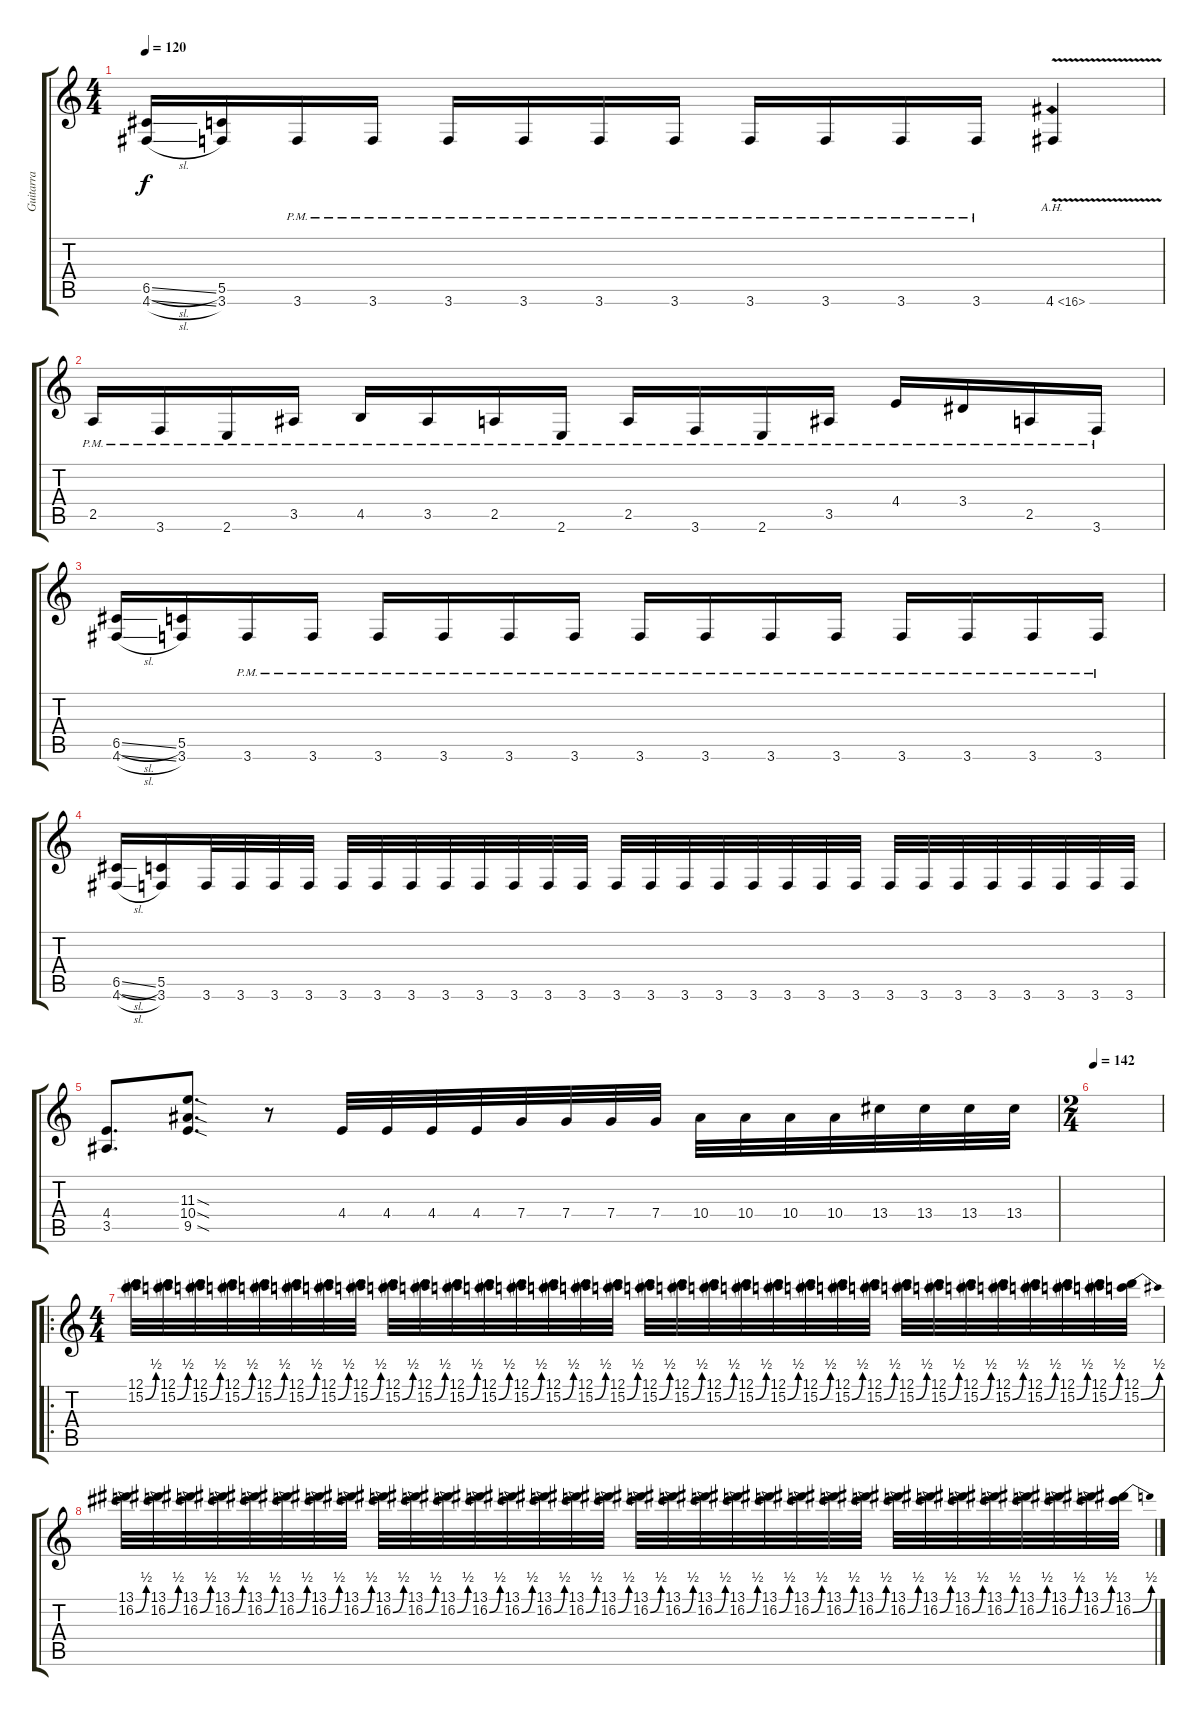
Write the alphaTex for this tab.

\track ("Guitarra" "Guitarra") {instrument distortionguitar}
\staff {score tabs}
\tuning (D4 A3 F3 C3 G2 D2) {hide}
\ts (4 4)
\tempo 120
\clef g2
\ks c
(6.5{sl} 4.6{sl}).16{dy f} (5.5 3.6).16 3.6{pm}.16 3.6{pm}.16 3.6{pm}.16 3.6{pm}.16 3.6{pm}.16 3.6{pm}.16 3.6{pm}.16 3.6{pm}.16 3.6{pm}.16 3.6{pm}.16 4.6{ah 12 v}.4 |
2.5{pm}.16 3.6{pm}.16 2.6{pm}.16 3.5{pm}.16 4.5{pm}.16 3.5{pm}.16 2.5{pm}.16 2.6{pm}.16 2.5{pm}.16 3.6{pm}.16 2.6{pm}.16 3.5{pm}.16 4.4{pm}.16 3.4{pm}.16 2.5{pm}.16 3.6{pm}.16 |
(6.5{sl} 4.6{sl}).16 (5.5 3.6).16 3.6{pm}.16 3.6{pm}.16 3.6{pm}.16 3.6{pm}.16 3.6{pm}.16 3.6{pm}.16 3.6{pm}.16 3.6{pm}.16 3.6{pm}.16 3.6{pm}.16 3.6{pm}.16 3.6{pm}.16 3.6{pm}.16 3.6{pm}.16 |
(6.5{sl} 4.6{sl}).16 (5.5 3.6).16 3.6.32 3.6.32 3.6.32 3.6.32 3.6.32 3.6.32 3.6.32 3.6.32 3.6.32 3.6.32 3.6.32 3.6.32 3.6.32 3.6.32 3.6.32 3.6.32 3.6.32 3.6.32 3.6.32 3.6.32 3.6.32 3.6.32 3.6.32 3.6.32 3.6.32 3.6.32 3.6.32 3.6.32 |
(4.4 3.5).8{d} (11.3{sod} 10.4{sod} 9.5{sod}).8{d} r.8 4.4.32 4.4.32 4.4.32 4.4.32 7.4.32 7.4.32 7.4.32 7.4.32 10.4.32 10.4.32 10.4.32 10.4.32 13.4.32 13.4.32 13.4.32 13.4.32 |
\ts (2 4)
\tempo 142
|
\ro
\ts (4 4)
(12.1 15.2{be (bend 0 0 60 2)}).32 (12.1 15.2{be (bend 0 0 60 2)}).32 (12.1 15.2{be (bend 0 0 60 2)}).32 (12.1 15.2{be (bend 0 0 60 2)}).32 (12.1 15.2{be (bend 0 0 60 2)}).32 (12.1 15.2{be (bend 0 0 60 2)}).32 (12.1 15.2{be (bend 0 0 60 2)}).32 (12.1 15.2{be (bend 0 0 60 2)}).32 (12.1 15.2{be (bend 0 0 60 2)}).32 (12.1 15.2{be (bend 0 0 60 2)}).32 (12.1 15.2{be (bend 0 0 60 2)}).32 (12.1 15.2{be (bend 0 0 60 2)}).32 (12.1 15.2{be (bend 0 0 60 2)}).32 (12.1 15.2{be (bend 0 0 60 2)}).32 (12.1 15.2{be (bend 0 0 60 2)}).32 (12.1 15.2{be (bend 0 0 60 2)}).32 (12.1 15.2{be (bend 0 0 60 2)}).32 (12.1 15.2{be (bend 0 0 60 2)}).32 (12.1 15.2{be (bend 0 0 60 2)}).32 (12.1 15.2{be (bend 0 0 60 2)}).32 (12.1 15.2{be (bend 0 0 60 2)}).32 (12.1 15.2{be (bend 0 0 60 2)}).32 (12.1 15.2{be (bend 0 0 60 2)}).32 (12.1 15.2{be (bend 0 0 60 2)}).32 (12.1 15.2{be (bend 0 0 60 2)}).32 (12.1 15.2{be (bend 0 0 60 2)}).32 (12.1 15.2{be (bend 0 0 60 2)}).32 (12.1 15.2{be (bend 0 0 60 2)}).32 (12.1 15.2{be (bend 0 0 60 2)}).32 (12.1 15.2{be (bend 0 0 60 2)}).32 (12.1 15.2{be (bend 0 0 60 2)}).32 (12.1 15.2{be (bend 0 0 60 2)}).32 |
(13.1 16.2{be (bend 0 0 60 2)}).32 (13.1 16.2{be (bend 0 0 60 2)}).32 (13.1 16.2{be (bend 0 0 60 2)}).32 (13.1 16.2{be (bend 0 0 60 2)}).32 (13.1 16.2{be (bend 0 0 60 2)}).32 (13.1 16.2{be (bend 0 0 60 2)}).32 (13.1 16.2{be (bend 0 0 60 2)}).32 (13.1 16.2{be (bend 0 0 60 2)}).32 (13.1 16.2{be (bend 0 0 60 2)}).32 (13.1 16.2{be (bend 0 0 60 2)}).32 (13.1 16.2{be (bend 0 0 60 2)}).32 (13.1 16.2{be (bend 0 0 60 2)}).32 (13.1 16.2{be (bend 0 0 60 2)}).32 (13.1 16.2{be (bend 0 0 60 2)}).32 (13.1 16.2{be (bend 0 0 60 2)}).32 (13.1 16.2{be (bend 0 0 60 2)}).32 (13.1 16.2{be (bend 0 0 60 2)}).32 (13.1 16.2{be (bend 0 0 60 2)}).32 (13.1 16.2{be (bend 0 0 60 2)}).32 (13.1 16.2{be (bend 0 0 60 2)}).32 (13.1 16.2{be (bend 0 0 60 2)}).32 (13.1 16.2{be (bend 0 0 60 2)}).32 (13.1 16.2{be (bend 0 0 60 2)}).32 (13.1 16.2{be (bend 0 0 60 2)}).32 (13.1 16.2{be (bend 0 0 60 2)}).32 (13.1 16.2{be (bend 0 0 60 2)}).32 (13.1 16.2{be (bend 0 0 60 2)}).32 (13.1 16.2{be (bend 0 0 60 2)}).32 (13.1 16.2{be (bend 0 0 60 2)}).32 (13.1 16.2{be (bend 0 0 60 2)}).32 (13.1 16.2{be (bend 0 0 60 2)}).32 (13.1 16.2{be (bend 0 0 60 2)}).32
